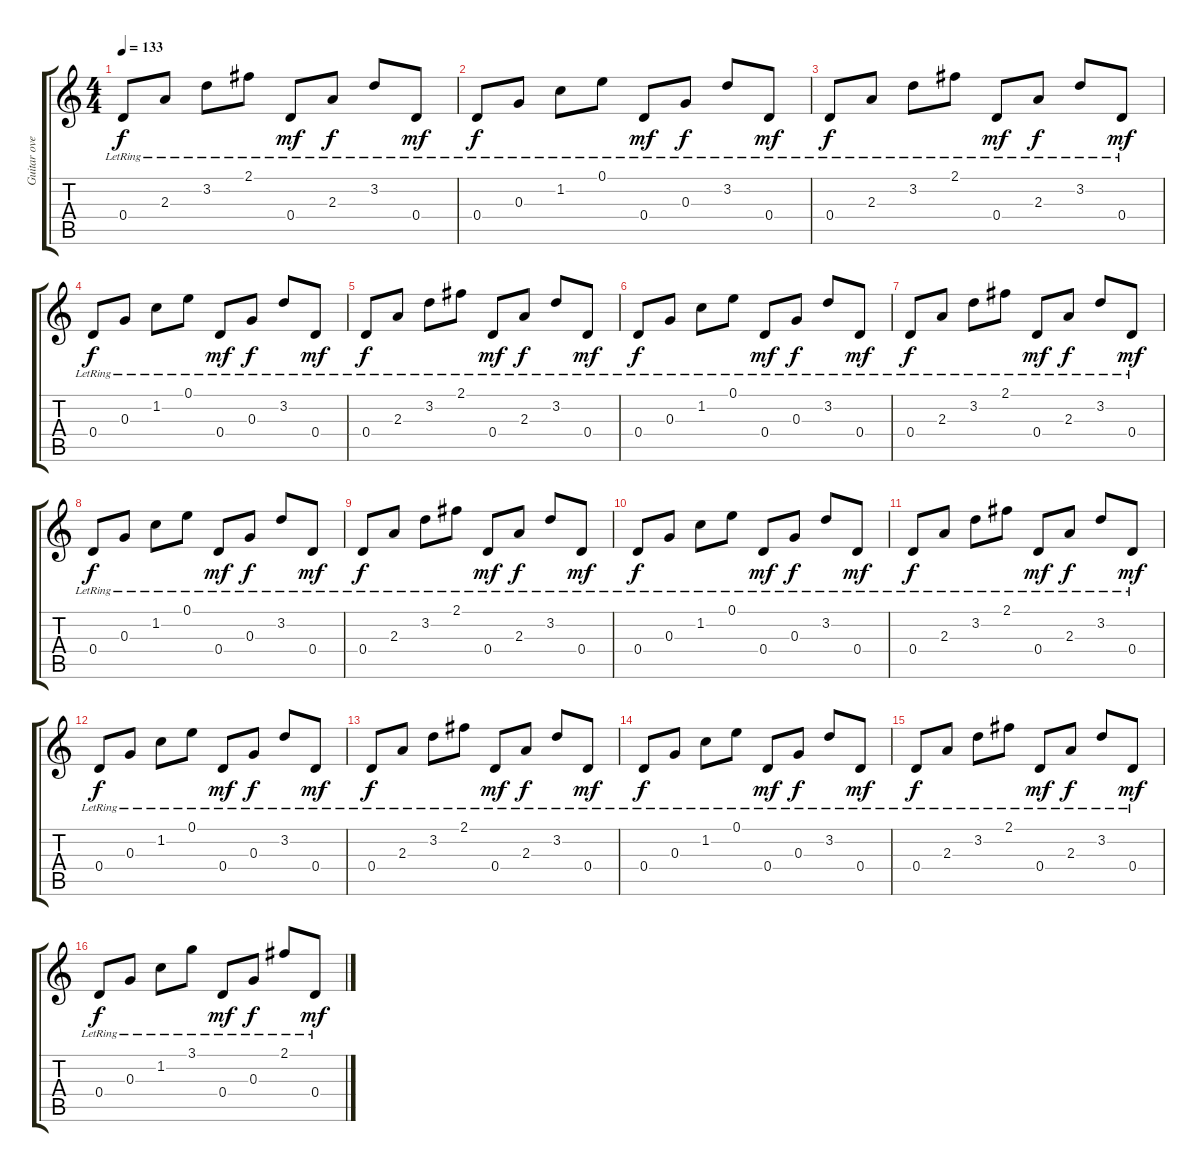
\track ("Guitar overdub" "Guitar ove") {instrument acousticguitarsteel}
\staff {score tabs}
\tuning (E4 B3 G3 D3 A2 E2) {hide}
\ts (4 4)
\tempo 133
\clef g2
\ks c
0.4{lr}.8{dy f} 2.3{lr}.8 3.2{lr}.8 2.1{lr}.8 0.4{lr}.8{dy mf} 2.3{lr}.8{dy f} 3.2{lr}.8 0.4{lr}.8{dy mf} |
0.4{lr}.8{dy f} 0.3{lr}.8 1.2{lr}.8 0.1{lr}.8 0.4{lr}.8{dy mf} 0.3{lr}.8{dy f} 3.2{lr}.8 0.4{lr}.8{dy mf} |
0.4{lr}.8{dy f} 2.3{lr}.8 3.2{lr}.8 2.1{lr}.8 0.4{lr}.8{dy mf} 2.3{lr}.8{dy f} 3.2{lr}.8 0.4{lr}.8{dy mf} |
0.4{lr}.8{dy f} 0.3{lr}.8 1.2{lr}.8 0.1{lr}.8 0.4{lr}.8{dy mf} 0.3{lr}.8{dy f} 3.2{lr}.8 0.4{lr}.8{dy mf} |
0.4{lr}.8{dy f} 2.3{lr}.8 3.2{lr}.8 2.1{lr}.8 0.4{lr}.8{dy mf} 2.3{lr}.8{dy f} 3.2{lr}.8 0.4{lr}.8{dy mf} |
0.4{lr}.8{dy f} 0.3{lr}.8 1.2{lr}.8 0.1{lr}.8 0.4{lr}.8{dy mf} 0.3{lr}.8{dy f} 3.2{lr}.8 0.4{lr}.8{dy mf} |
0.4{lr}.8{dy f} 2.3{lr}.8 3.2{lr}.8 2.1{lr}.8 0.4{lr}.8{dy mf} 2.3{lr}.8{dy f} 3.2{lr}.8 0.4{lr}.8{dy mf} |
0.4{lr}.8{dy f} 0.3{lr}.8 1.2{lr}.8 0.1{lr}.8 0.4{lr}.8{dy mf} 0.3{lr}.8{dy f} 3.2{lr}.8 0.4{lr}.8{dy mf} |
0.4{lr}.8{dy f} 2.3{lr}.8 3.2{lr}.8 2.1{lr}.8 0.4{lr}.8{dy mf} 2.3{lr}.8{dy f} 3.2{lr}.8 0.4{lr}.8{dy mf} |
0.4{lr}.8{dy f} 0.3{lr}.8 1.2{lr}.8 0.1{lr}.8 0.4{lr}.8{dy mf} 0.3{lr}.8{dy f} 3.2{lr}.8 0.4{lr}.8{dy mf} |
0.4{lr}.8{dy f} 2.3{lr}.8 3.2{lr}.8 2.1{lr}.8 0.4{lr}.8{dy mf} 2.3{lr}.8{dy f} 3.2{lr}.8 0.4{lr}.8{dy mf} |
0.4{lr}.8{dy f} 0.3{lr}.8 1.2{lr}.8 0.1{lr}.8 0.4{lr}.8{dy mf} 0.3{lr}.8{dy f} 3.2{lr}.8 0.4{lr}.8{dy mf} |
0.4{lr}.8{dy f} 2.3{lr}.8 3.2{lr}.8 2.1{lr}.8 0.4{lr}.8{dy mf} 2.3{lr}.8{dy f} 3.2{lr}.8 0.4{lr}.8{dy mf} |
0.4{lr}.8{dy f} 0.3{lr}.8 1.2{lr}.8 0.1{lr}.8 0.4{lr}.8{dy mf} 0.3{lr}.8{dy f} 3.2{lr}.8 0.4{lr}.8{dy mf} |
0.4{lr}.8{dy f} 2.3{lr}.8 3.2{lr}.8 2.1{lr}.8 0.4{lr}.8{dy mf} 2.3{lr}.8{dy f} 3.2{lr}.8 0.4{lr}.8{dy mf} |
0.4{lr}.8{dy f} 0.3{lr}.8 1.2{lr}.8 3.1{lr}.8 0.4{lr}.8{dy mf} 0.3{lr}.8{dy f} 2.1{lr}.8 0.4{lr}.8{dy mf}
